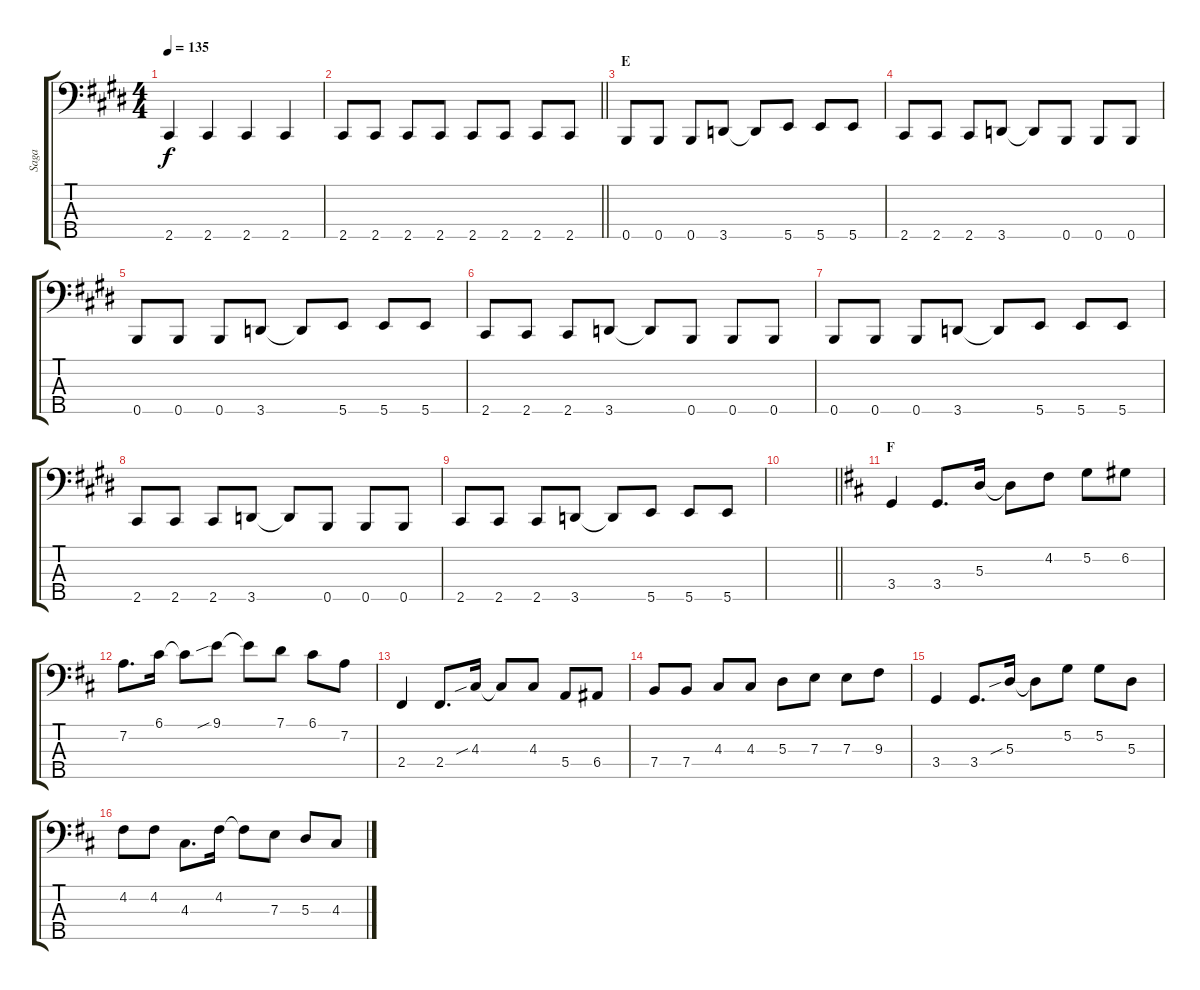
\track ("Saga" "Saga") {instrument electricbassfinger}
\staff {score tabs}
\tuning (G2 D2 A1 E1 B0) {hide}
\ts (4 4)
\tempo 135
\clef f4
\ks e
2.5.4{dy f} 2.5.4 2.5.4 2.5.4 |
\barLineRight lightlight
2.5.8 2.5.8 2.5.8 2.5.8 2.5.8 2.5.8 2.5.8 2.5.8 |
\section ("" "E")
0.5.8 0.5.8 0.5.8 3.5.8 3.5{t}.8 5.5.8 5.5.8 5.5.8 |
2.5.8 2.5.8 2.5.8 3.5.8 3.5{t}.8 0.5.8 0.5.8 0.5.8 |
0.5.8 0.5.8 0.5.8 3.5.8 3.5{t}.8 5.5.8 5.5.8 5.5.8 |
2.5.8 2.5.8 2.5.8 3.5.8 3.5{t}.8 0.5.8 0.5.8 0.5.8 |
0.5.8 0.5.8 0.5.8 3.5.8 3.5{t}.8 5.5.8 5.5.8 5.5.8 |
2.5.8 2.5.8 2.5.8 3.5.8 3.5{t}.8 0.5.8 0.5.8 0.5.8 |
2.5.8 2.5.8 2.5.8 3.5.8 3.5{t}.8 5.5.8 5.5.8 5.5.8 |
\barLineRight lightlight
|
\section ("" "F")
\ks d
3.4.4 3.4.8{d} 5.3.16 5.3{t}.8 4.2.8 5.2.8 6.2.8 |
7.2.8{d} 6.1.16 6.1{t}.8 9.1{sib}.8 9.1{t}.8 7.1.8 6.1.8 7.2.8 |
2.4.4 2.4.8{d} 4.3{sib}.16 4.3{t}.8 4.3.8 5.4.8 6.4.8 |
7.4.8 7.4.8 4.3.8 4.3.8 5.3.8 7.3.8 7.3.8 9.3.8 |
3.4.4 3.4.8{d} 5.3{sib}.16 5.3{t}.8 5.2.8 5.2.8 5.3.8 |
4.2.8 4.2.8 4.3.8{d} 4.2.16 4.2{t}.8 7.3.8 5.3.8 4.3.8
